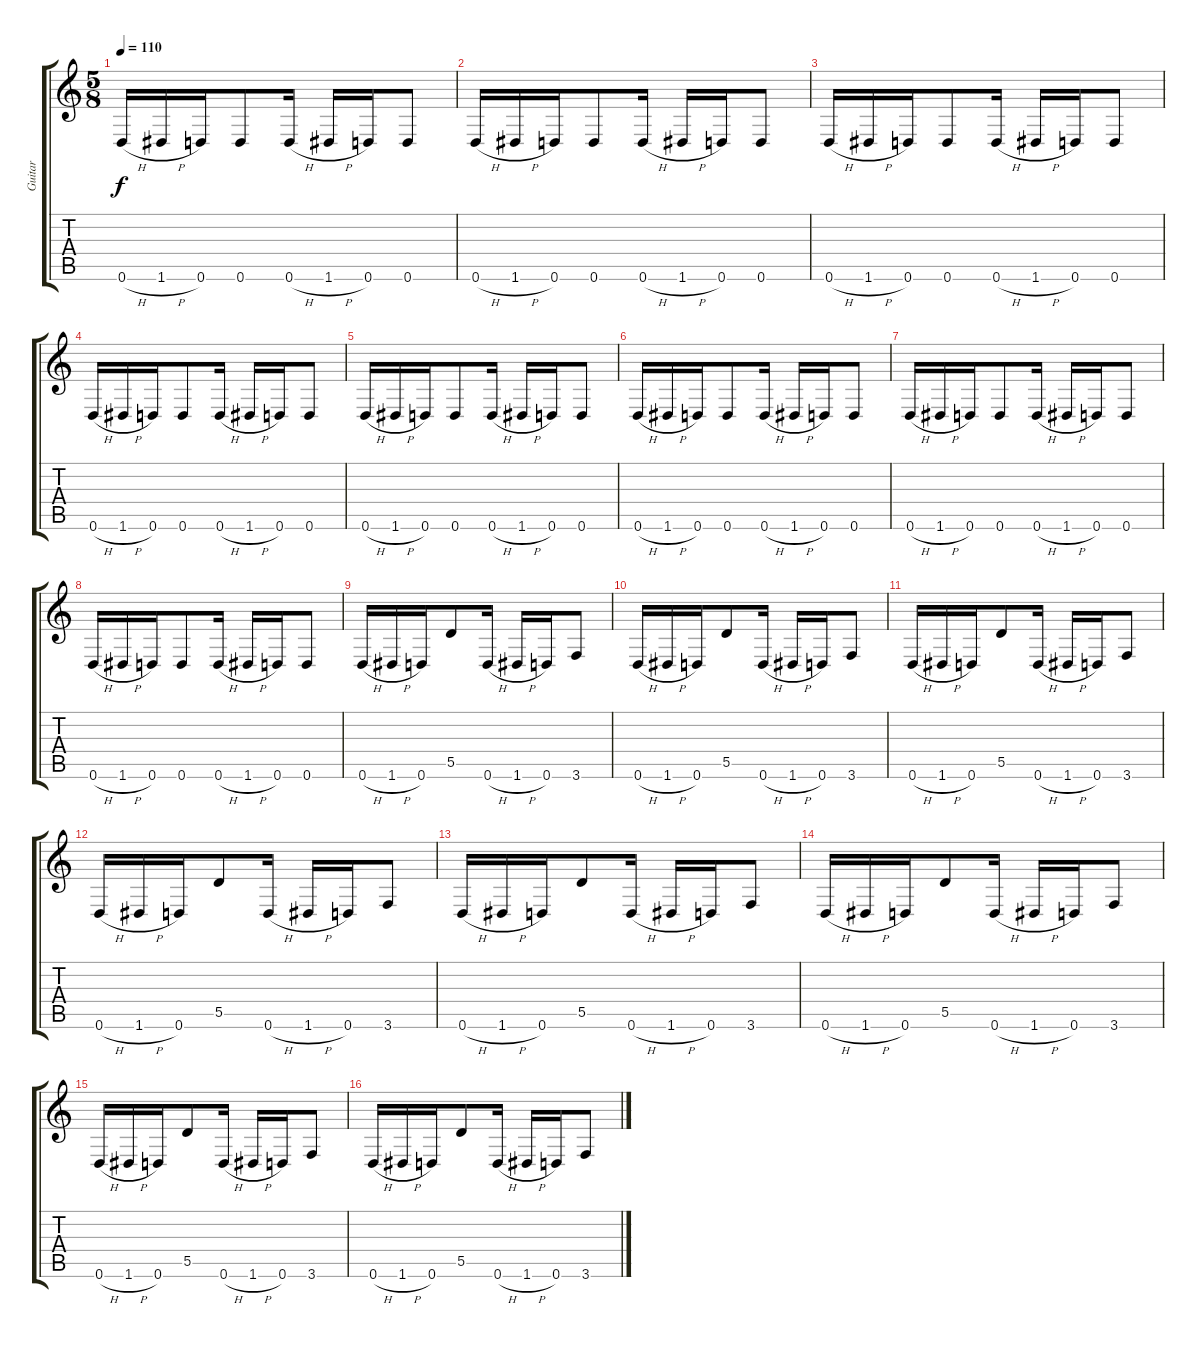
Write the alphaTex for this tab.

\track ("Guitar" "Guitar") {instrument overdrivenguitar}
\staff {score tabs}
\tuning (E4 B3 G3 D3 A2 D2) {hide}
\ts (5 8)
\tempo 110
\clef g2
\ks c
0.6{h}.16{dy f volume 10 instrument overdrivenguitar} 1.6{h}.16 0.6.16 0.6.8 0.6{h}.16 1.6{h}.16 0.6.16 0.6.8 |
0.6{h}.16 1.6{h}.16 0.6.16 0.6.8 0.6{h}.16 1.6{h}.16 0.6.16 0.6.8 |
0.6{h}.16 1.6{h}.16 0.6.16 0.6.8 0.6{h}.16 1.6{h}.16 0.6.16 0.6.8 |
0.6{h}.16 1.6{h}.16 0.6.16 0.6.8 0.6{h}.16 1.6{h}.16 0.6.16 0.6.8 |
0.6{h}.16 1.6{h}.16 0.6.16 0.6.8 0.6{h}.16 1.6{h}.16 0.6.16 0.6.8 |
0.6{h}.16 1.6{h}.16 0.6.16 0.6.8 0.6{h}.16 1.6{h}.16 0.6.16 0.6.8 |
0.6{h}.16 1.6{h}.16 0.6.16 0.6.8 0.6{h}.16 1.6{h}.16 0.6.16 0.6.8 |
0.6{h}.16 1.6{h}.16 0.6.16 0.6.8 0.6{h}.16 1.6{h}.16 0.6.16 0.6.8 |
0.6{h}.16{volume 13 instrument distortionguitar} 1.6{h}.16 0.6.16 5.5.8 0.6{h}.16 1.6{h}.16 0.6.16 3.6.8 |
0.6{h}.16{volume 13 instrument distortionguitar} 1.6{h}.16 0.6.16 5.5.8 0.6{h}.16 1.6{h}.16 0.6.16 3.6.8 |
0.6{h}.16{volume 13 instrument distortionguitar} 1.6{h}.16 0.6.16 5.5.8 0.6{h}.16 1.6{h}.16 0.6.16 3.6.8 |
0.6{h}.16{volume 13 instrument distortionguitar} 1.6{h}.16 0.6.16 5.5.8 0.6{h}.16 1.6{h}.16 0.6.16 3.6.8 |
0.6{h}.16{volume 13 instrument distortionguitar} 1.6{h}.16 0.6.16 5.5.8 0.6{h}.16 1.6{h}.16 0.6.16 3.6.8 |
0.6{h}.16{volume 13 instrument distortionguitar} 1.6{h}.16 0.6.16 5.5.8 0.6{h}.16 1.6{h}.16 0.6.16 3.6.8 |
0.6{h}.16{volume 13 instrument distortionguitar} 1.6{h}.16 0.6.16 5.5.8 0.6{h}.16 1.6{h}.16 0.6.16 3.6.8 |
0.6{h}.16{volume 13 instrument distortionguitar} 1.6{h}.16 0.6.16 5.5.8 0.6{h}.16 1.6{h}.16 0.6.16 3.6.8
